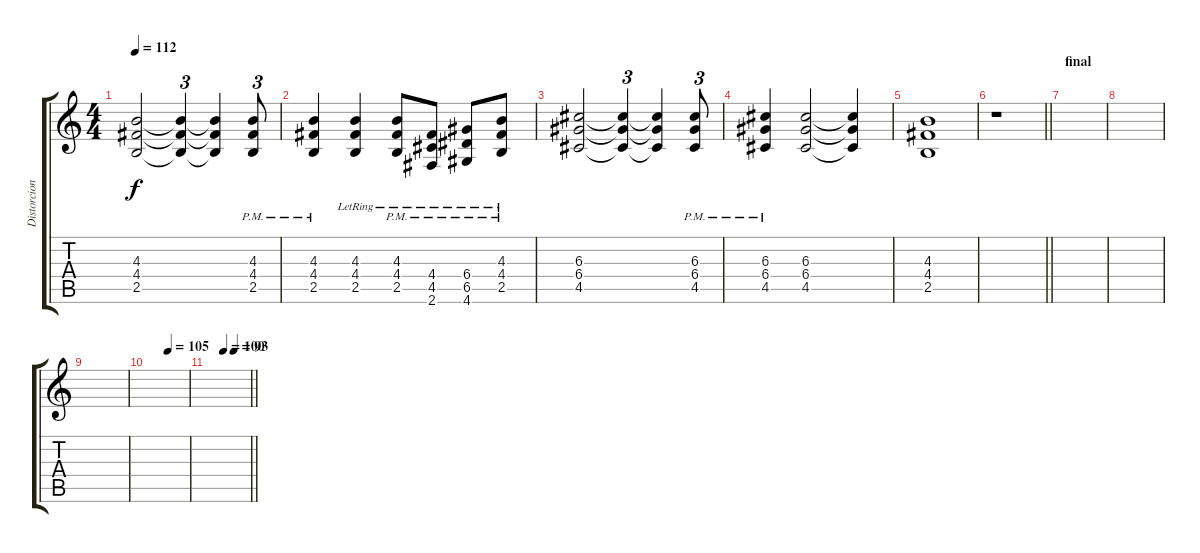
\track ("Distorcion" "Distorcion") {instrument distortionguitar}
\staff {score tabs}
\tuning (E4 B3 G3 D3 A2 E2) {hide}
\ts (4 4)
\tempo 112
\clef g2
\ks c
(4.3 4.4 2.5).2{dy f} (4.3{t} 4.4{t} 2.5{t}).4{tu (3 2)} (4.3{t} 4.4{t} 2.5{t}).4 (4.3{pm} 4.4{pm} 2.5{pm}).8{tu (3 2)} |
(4.3{pm} 4.4{pm} 2.5{pm}).4 (4.3 4.4 2.5{lr}).4 (4.3{pm lr} 4.4{pm lr} 2.5{pm lr}).8 (4.4{pm lr} 4.5{pm lr} 2.6{pm lr}).8 (6.4{pm lr} 6.5{pm lr} 4.6{pm lr}).8 (4.3{pm lr} 4.4{pm lr} 2.5{pm lr}).8 |
(6.3 6.4 4.5).2 (6.3{t} 6.4{t} 4.5{t}).4{tu (3 2)} (6.3{t} 6.4{t} 4.5{t}).4 (6.3{pm} 6.4{pm} 4.5{pm}).8{tu (3 2)} |
(6.3{pm} 6.4{pm} 4.5{pm}).4 (6.3 6.4 4.5).2 (6.3{t} 6.4{t} 4.5{t}).4 |
(4.3 4.4 2.5).1 |
\barLineRight lightlight
r.1 |
\section ("" "final")
|
|
|
\tempo (105 0.5)
|
\tempo (100 0.375)
\tempo (93 0.625)
\barLineRight lightlight
